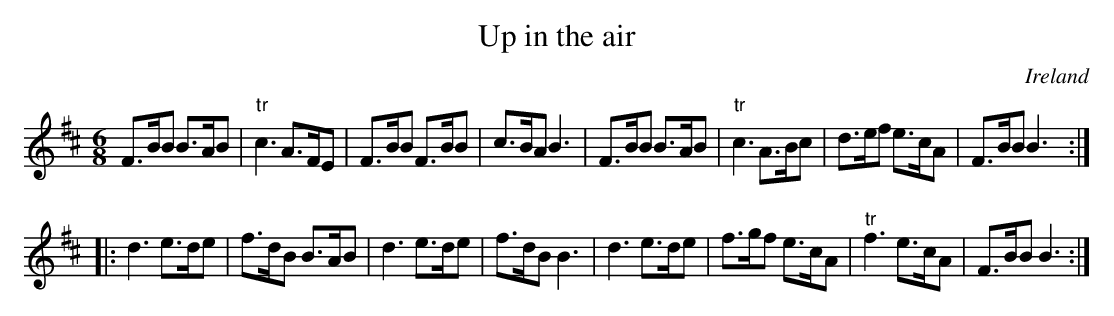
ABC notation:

X:1
T:Up in the air
M:6/8
O:Ireland
K:B min
F>BB B>AB|"tr"c3 A>FE|F>BB F>BB|c>BA B3|\
F>BB B>AB|"tr"c3 A>Bc|d>ef e>cA|F>BB B3:|
|:d3 e>de|f>dB B>AB|d3 e>de|f>dB B3|\
d3 e>de|f>gf e>cA|"tr"f3 e>cA|F>BB B3:|
